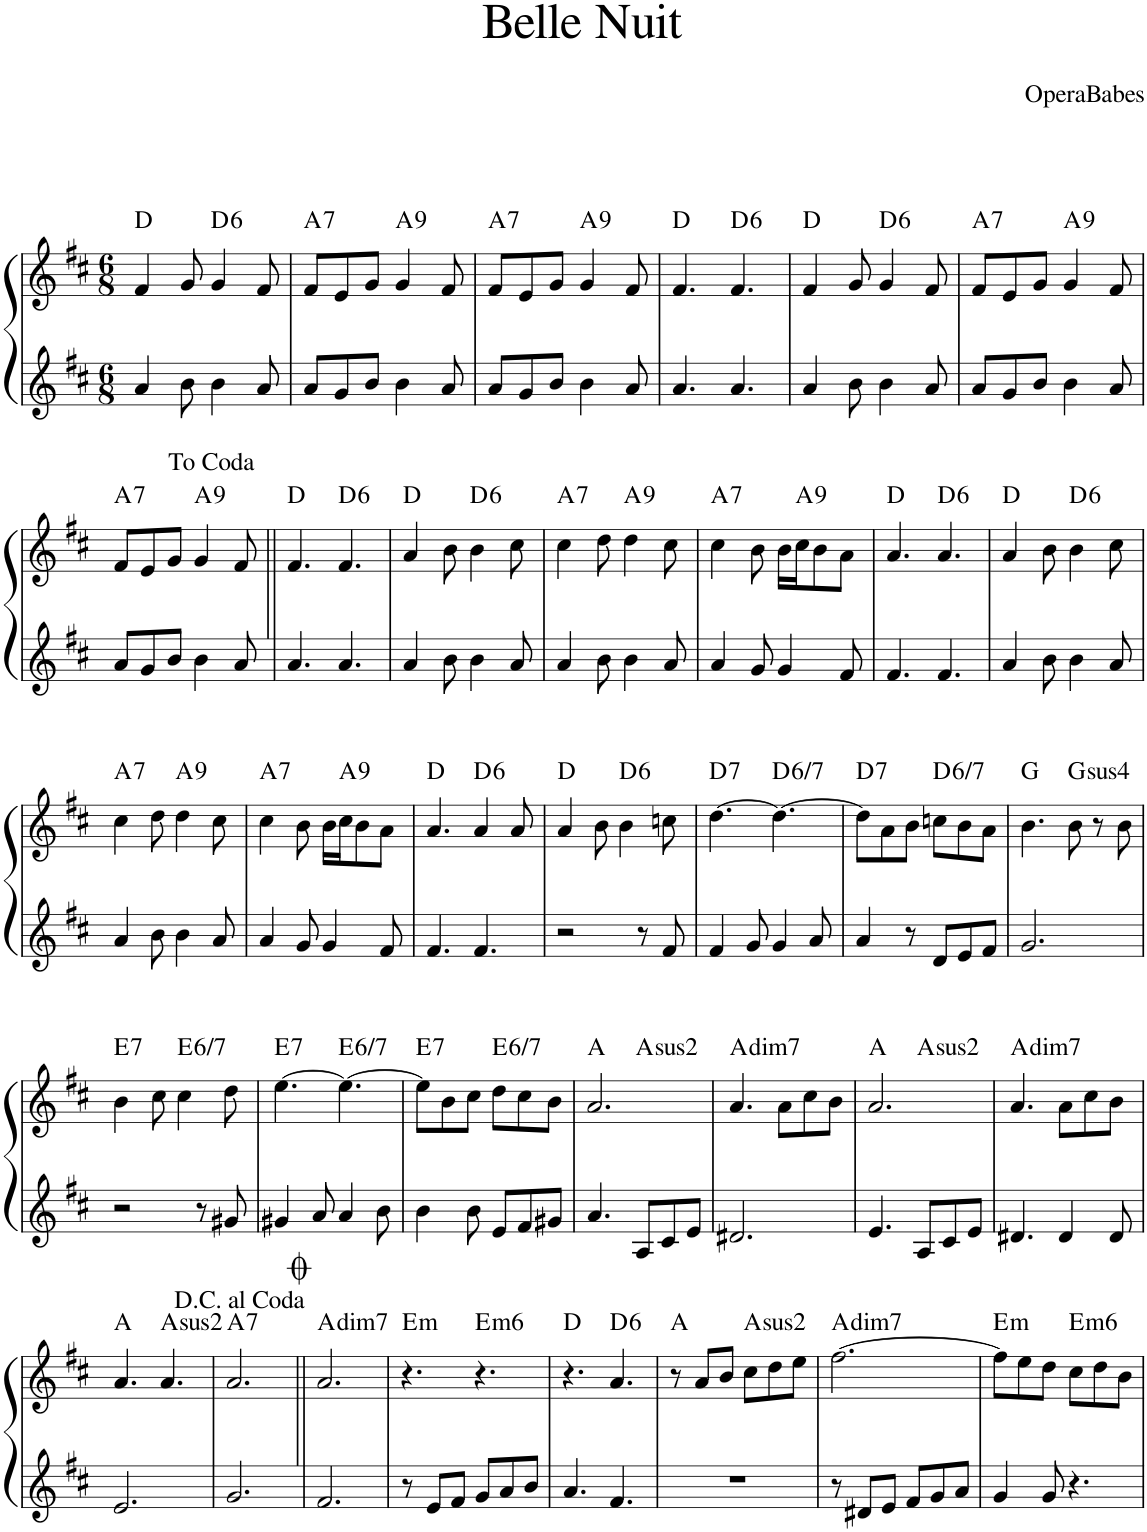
**kern	**kern	**harte
*part1	*part1	*part1
*staff2	*staff1	*
*I"Piano	*	*
*I'Pno.	*	*
*clefG2	*clefG2	*
*k[f#c#]	*k[f#c#]	*
*M6/8	*M6/8	*
=1	=1	=1
4a/	4f#/	D:maj
8b\	8g/	.
!	!	!LO:H:kt=6
4b\	4g/	D:maj6
8a/	8f#/	.
=2	=2	=2
!	!	!LO:H:kt=7
8a/L	8f#/L	A:7
8g/	8e/	.
8b/J	8g/J	.
!	!	!LO:H:kt=9
4b\	4g/	A:9
8a/	8f#/	.
=3	=3	=3
!	!	!LO:H:kt=7
8a/L	8f#/L	A:7
8g/	8e/	.
8b/J	8g/J	.
!	!	!LO:H:kt=9
4b\	4g/	A:9
8a/	8f#/	.
=4	=4	=4
4.a/	4.f#/	D:maj
!	!	!LO:H:kt=6
4.a/	4.f#/	D:maj6
=5	=5	=5
4a/	4f#/	D:maj
8b\	8g/	.
!	!	!LO:H:kt=6
4b\	4g/	D:maj6
8a/	8f#/	.
=6	=6	=6
!	!	!LO:H:kt=7
8a/L	8f#/L	A:7
8g/	8e/	.
8b/J	8g/J	.
!	!	!LO:H:kt=9
4b\	4g/	A:9
8a/	8f#/	.
!!LO:LB:g=z
=7	=7	=7
!	!	!LO:H:kt=7
8a/L	8f#/L	A:7
8g/	8e/	.
8b/J	8g/J	.
!	!	!LO:H:kt=9
4b\	4g/	A:9
8a/	8f#/	.
=8||	=8||	=8||
4.a/	4.f#/	D:maj
!	!	!LO:H:kt=6
4.a/	4.f#/	D:maj6
=9	=9	=9
4a/	4a/	D:maj
8b\	8b\	.
!	!	!LO:H:kt=6
4b\	4b\	D:maj6
8a/	8cc#\	.
=10	=10	=10
!	!	!LO:H:kt=7
4a/	4cc#\	A:7
8b\	8dd\	.
!	!	!LO:H:kt=9
4b\	4dd\	A:9
8a/	8cc#\	.
=11	=11	=11
!	!	!LO:H:kt=7
4a/	4cc#\	A:7
8g/	8b\	.
4g/	16b\LL	.
!	!	!LO:H:kt=9
.	16cc#\J	A:9
.	8b\	.
8f#/	8a\J	.
=12	=12	=12
4.f#/	4.a/	D:maj
!	!	!LO:H:kt=6
4.f#/	4.a/	D:maj6
=13	=13	=13
4a/	4a/	D:maj
8b\	8b\	.
!	!	!LO:H:kt=6
4b\	4b\	D:maj6
8a/	8cc#\	.
!!LO:LB:g=z
=14	=14	=14
!	!	!LO:H:kt=7
4a/	4cc#\	A:7
8b\	8dd\	.
!	!	!LO:H:kt=9
4b\	4dd\	A:9
8a/	8cc#\	.
=15	=15	=15
!	!	!LO:H:kt=7
4a/	4cc#\	A:7
8g/	8b\	.
4g/	16b\LL	.
!	!	!LO:H:kt=9
.	16cc#\J	A:9
.	8b\	.
8f#/	8a\J	.
=16	=16	=16
4.f#/	4.a/	D:maj
!	!	!LO:H:kt=6
4.f#/	4a/	D:maj6
.	8a/	.
=17	=17	=17
2r	4a/	D:maj
.	8b\	.
!	!	!LO:H:kt=6
.	4b\	D:maj6
8r	.	.
8f#/	8ccn\	.
=18	=18	=18
!	!	!LO:H:kt=7
4f#/	[4.dd\	D:7
8g/	.	.
!	!	!LO:H:kt=6/7
4g/	4.dd\_	D:maj
8a/	.	.
=19	=19	=19
!	!	!LO:H:kt=7
4a/	8dd\L]	D:7
.	8a\	.
8r	8b\J	.
!	!	!LO:H:kt=6/7
8d/L	8ccn\L	D:maj
8e/	8b\	.
8f#/J	8a\J	.
=20	=20	=20
2.g/	4.b\	G:maj
!	!	!LO:H:kt=4
.	8b\	G:sus4
.	8r	.
.	8b\	.
!!LO:LB:g=z
=21	=21	=21
!	!	!LO:H:kt=7
2r	4b\	E:7
.	8cc#\	.
!	!	!LO:H:kt=6/7
.	4cc#\	E:maj
8r	.	.
8g#X/	8dd\	.
=22	=22	=22
!	!	!LO:H:kt=7
4g#X/	[4.ee\	E:7
8a/	.	.
!	!	!LO:H:kt=6/7
4a/	4.ee\_	E:maj
8b\	.	.
=23	=23	=23
!	!	!LO:H:kt=7
4b\	8ee\L]	E:7
.	8b\	.
8b\	8cc#\J	.
!	!	!LO:H:kt=6/7
8e/L	8dd\L	E:maj
8f#/	8cc#\	.
8g#X/J	8b\J	.
=24	=24	=24
*	*^	*
4.a/	2.a/	4.ryy	A:maj
!	!	!	!LO:H:kt=2
8A/L	.	4.ryy	A:(1,2,5)
8c#/	.	.	.
8e/J	.	.	.
=25	=25	=25	=25
!	!	!	!LO:H:kt=dim7
*	*v	*v	*
2.d#X/	4.a/	A:dim7
.	8a\L	.
.	8cc#\	.
.	8b\J	.
=26	=26	=26
*	*^	*
4.e/	2.a/	4.ryy	A:maj
!	!	!	!LO:H:kt=2
8A/L	.	4.ryy	A:(1,2,5)
8c#/	.	.	.
8e/J	.	.	.
=27	=27	=27	=27
!	!	!	!LO:H:kt=dim7
*	*v	*v	*
4.d#X/	4.a/	A:dim7
4d#/	8a\L	.
.	8cc#\	.
8d#/	8b\J	.
!!LO:LB:g=z
=28	=28	=28
2.e/	4.a/	A:maj
!	!	!LO:H:kt=2
.	4.a/	A:(1,2,5)
=29	=29	=29
!	!	!LO:H:kt=7
2.g/	2.a/	A:7
=30||	=30||	=30||
!	!	!LO:H:kt=dim7
2.f#/	2.a/	A:dim7
=31	=31	=31
!	!	!LO:H:kt=m
8r	4.r	E:min
8e/L	.	.
8f#/J	.	.
!	!	!LO:H:kt=m6
8g/L	4.r	E:min6
8a/	.	.
8b/J	.	.
=32	=32	=32
4.a/	4.r	D:maj
!	!	!LO:H:kt=6
4.f#/	4.a/	D:maj6
=33	=33	=33
2.r	8r	A:maj
.	8a/L	.
.	8b/J	.
!	!	!LO:H:kt=2
.	8cc#\L	A:(1,2,5)
.	8dd\	.
.	8ee\J	.
=34	=34	=34
!	!	!LO:H:kt=dim7
8r	[2.ff#\	A:dim7
8d#X/L	.	.
8e/J	.	.
8f#/L	.	.
8g/	.	.
8a/J	.	.
=35	=35	=35
!	!	!LO:H:kt=m
4g/	8ff#\L]	E:min
.	8ee\	.
8g/	8dd\J	.
!	!	!LO:H:kt=m6
4.r	8cc#\L	E:min6
.	8dd\	.
.	8b\J	.
=	=	=
*-	*-	*-
